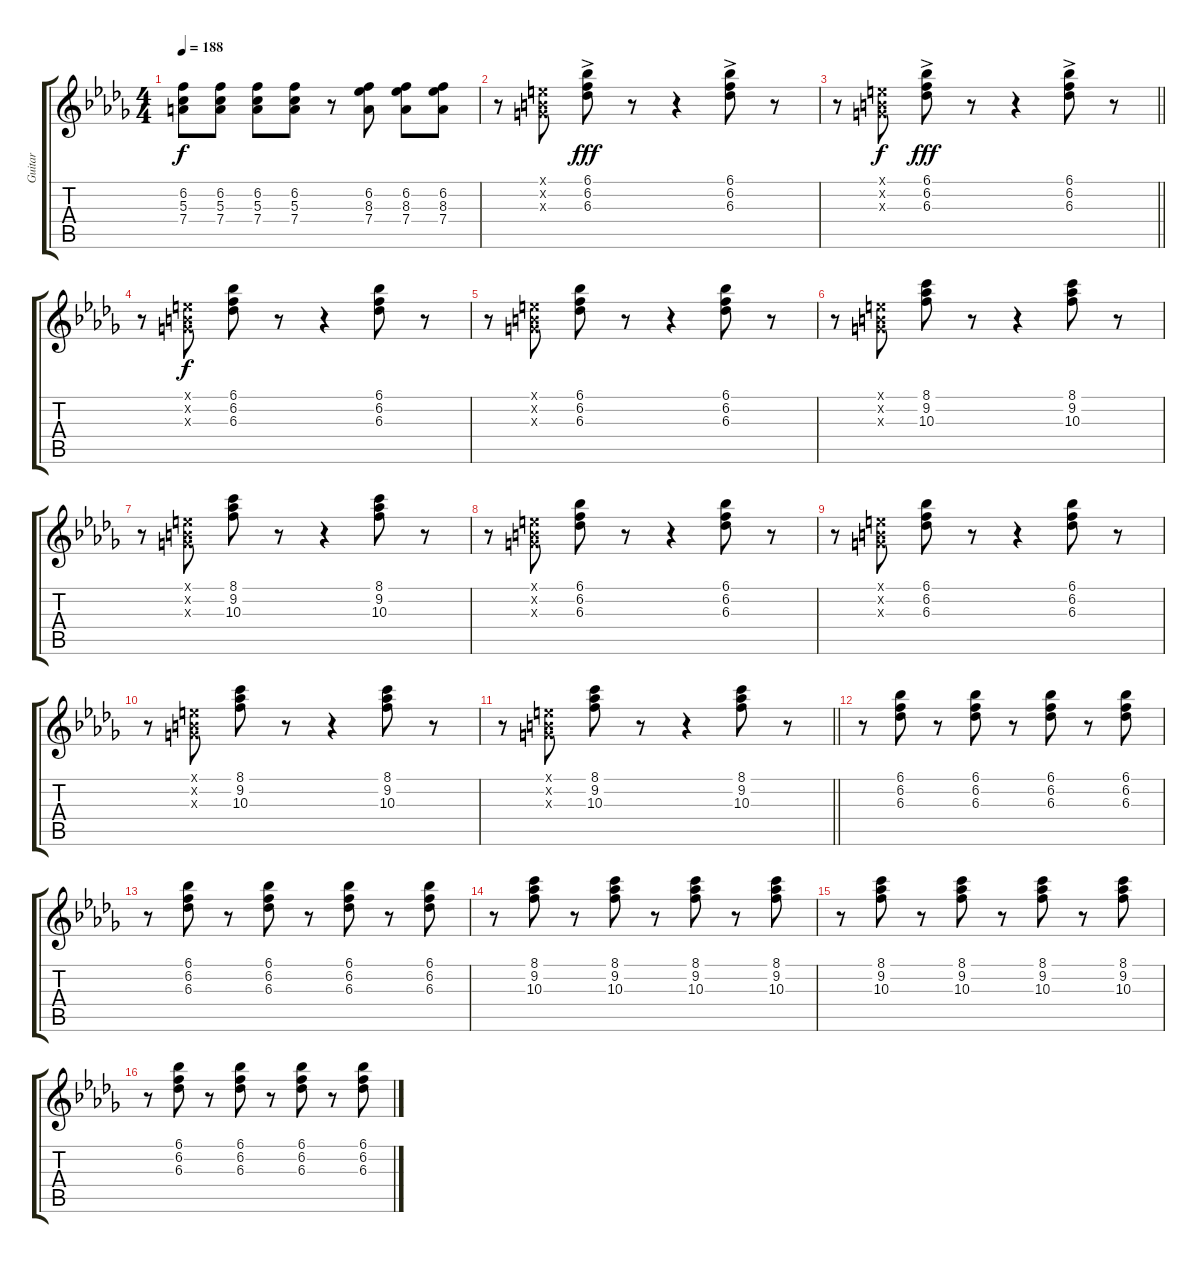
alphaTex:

\track ("Guitar" "Guitar") {instrument overdrivenguitar}
\staff {score tabs}
\tuning (E4 B3 G3 D3 A2 E2) {hide}
\ts (4 4)
\tempo 188
\clef g2
\ks bbminor
(6.2 5.3 7.4).8{dy f} (6.2 5.3 7.4).8 (6.2 5.3 7.4).8 (6.2 5.3 7.4).8 r.8 (6.2 8.3 7.4).8 (6.2 8.3 7.4).8 (6.2 8.3 7.4).8 |
r.8 (0.1{x} 0.2{x} 0.3{x}).8 (6.1{ac} 6.2 6.3).8{dy fff} r.8 r.4 (6.1{ac} 6.2 6.3).8 r.8 |
\barLineRight lightlight
r.8 (0.1{x} 0.2{x} 0.3{x}).8{dy f} (6.1 6.2{ac} 6.3).8{dy fff} r.8 r.4 (6.1 6.2{ac} 6.3).8 r.8 |
r.8 (0.1{x} 0.2{x} 0.3{x}).8{dy f volume 14 balance 4} (6.1 6.2 6.3).8 r.8 r.4 (6.1 6.2 6.3).8 r.8 |
r.8 (0.1{x} 0.2{x} 0.3{x}).8 (6.1 6.2 6.3).8 r.8 r.4 (6.1 6.2 6.3).8 r.8 |
r.8 (0.1{x} 0.2{x} 0.3{x}).8 (8.1 9.2 10.3).8 r.8 r.4 (8.1 9.2 10.3).8 r.8 |
r.8 (0.1{x} 0.2{x} 0.3{x}).8 (8.1 9.2 10.3).8 r.8 r.4 (8.1 9.2 10.3).8 r.8 |
r.8 (0.1{x} 0.2{x} 0.3{x}).8 (6.1 6.2 6.3).8 r.8 r.4 (6.1 6.2 6.3).8 r.8 |
r.8 (0.1{x} 0.2{x} 0.3{x}).8 (6.1 6.2 6.3).8 r.8 r.4 (6.1 6.2 6.3).8 r.8 |
r.8 (0.1{x} 0.2{x} 0.3{x}).8 (8.1 9.2 10.3).8 r.8 r.4 (8.1 9.2 10.3).8 r.8 |
\barLineRight lightlight
r.8 (0.1{x} 0.2{x} 0.3{x}).8 (8.1 9.2 10.3).8 r.8 r.4 (8.1 9.2 10.3).8 r.8 |
r.8 (6.1 6.2 6.3).8 r.8 (6.1 6.2 6.3).8 r.8 (6.1 6.2 6.3).8 r.8 (6.1 6.2 6.3).8 |
r.8 (6.1 6.2 6.3).8 r.8 (6.1 6.2 6.3).8 r.8 (6.1 6.2 6.3).8 r.8 (6.1 6.2 6.3).8 |
r.8 (8.1 9.2 10.3).8 r.8 (8.1 9.2 10.3).8 r.8 (8.1 9.2 10.3).8 r.8 (8.1 9.2 10.3).8 |
r.8 (8.1 9.2 10.3).8 r.8 (8.1 9.2 10.3).8 r.8 (8.1 9.2 10.3).8 r.8 (8.1 9.2 10.3).8 |
r.8 (6.1 6.2 6.3).8 r.8 (6.1 6.2 6.3).8 r.8 (6.1 6.2 6.3).8 r.8 (6.1 6.2 6.3).8
